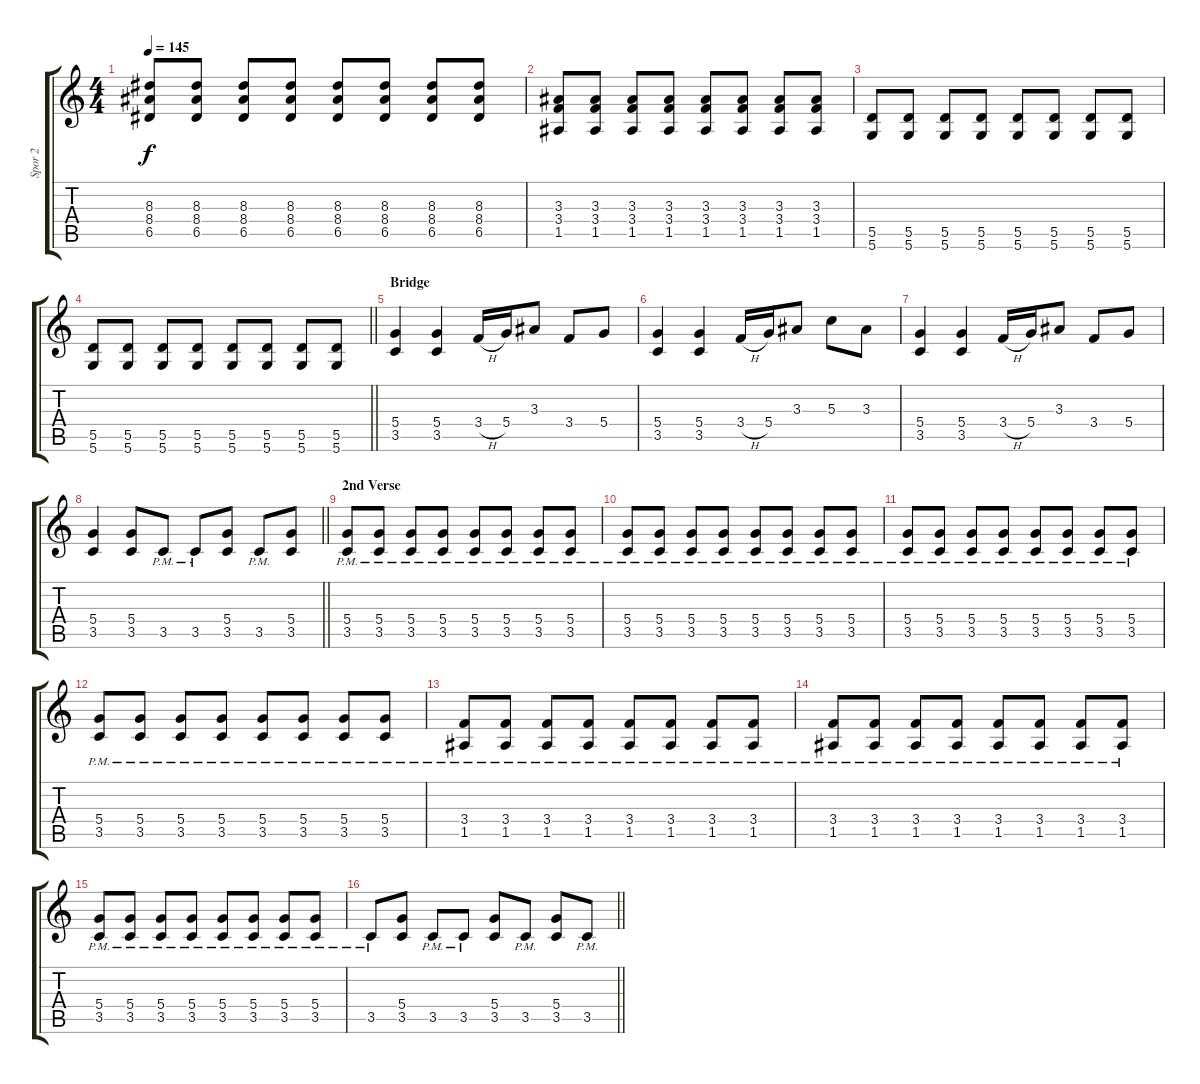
\track ("Spor 2" "Spor 2") {instrument distortionguitar}
\staff {score tabs}
\tuning (E4 B3 G3 D3 A2 D2) {hide}
\ts (4 4)
\tempo 145
\clef g2
\ks c
(8.3 8.4 6.5).8{dy f} (8.3 8.4 6.5).8 (8.3 8.4 6.5).8 (8.3 8.4 6.5).8 (8.3 8.4 6.5).8 (8.3 8.4 6.5).8 (8.3 8.4 6.5).8 (8.3 8.4 6.5).8 |
(3.3 3.4 1.5).8 (3.3 3.4 1.5).8 (3.3 3.4 1.5).8 (3.3 3.4 1.5).8 (3.3 3.4 1.5).8 (3.3 3.4 1.5).8 (3.3 3.4 1.5).8 (3.3 3.4 1.5).8 |
(5.5 5.6).8 (5.5 5.6).8 (5.5 5.6).8 (5.5 5.6).8 (5.5 5.6).8 (5.5 5.6).8 (5.5 5.6).8 (5.5 5.6).8 |
\barLineRight lightlight
(5.5 5.6).8 (5.5 5.6).8 (5.5 5.6).8 (5.5 5.6).8 (5.5 5.6).8 (5.5 5.6).8 (5.5 5.6).8 (5.5 5.6).8 |
\section ("" "Bridge")
(5.4 3.5).4 (5.4 3.5).4 3.4{h}.16 5.4.16 3.3.8 3.4.8 5.4.8 |
(5.4 3.5).4 (5.4 3.5).4 3.4{h}.16 5.4.16 3.3.8 5.3.8 3.3.8 |
(5.4 3.5).4 (5.4 3.5).4 3.4{h}.16 5.4.16 3.3.8 3.4.8 5.4.8 |
\barLineRight lightlight
(5.4 3.5).4 (5.4 3.5).8 3.5{pm}.8 3.5{pm}.8 (5.4 3.5).8 3.5{pm}.8 (5.4 3.5).8 |
\section ("" "2nd Verse")
(5.4{pm} 3.5{pm}).8 (5.4{pm} 3.5{pm}).8 (5.4{pm} 3.5{pm}).8 (5.4{pm} 3.5{pm}).8 (5.4{pm} 3.5{pm}).8 (5.4{pm} 3.5{pm}).8 (5.4{pm} 3.5{pm}).8 (5.4{pm} 3.5{pm}).8 |
(5.4{pm} 3.5{pm}).8 (5.4{pm} 3.5{pm}).8 (5.4{pm} 3.5{pm}).8 (5.4{pm} 3.5{pm}).8 (5.4{pm} 3.5{pm}).8 (5.4{pm} 3.5{pm}).8 (5.4{pm} 3.5{pm}).8 (5.4{pm} 3.5{pm}).8 |
(5.4{pm} 3.5{pm}).8 (5.4{pm} 3.5{pm}).8 (5.4{pm} 3.5{pm}).8 (5.4{pm} 3.5{pm}).8 (5.4{pm} 3.5{pm}).8 (5.4{pm} 3.5{pm}).8 (5.4{pm} 3.5{pm}).8 (5.4{pm} 3.5{pm}).8 |
(5.4{pm} 3.5{pm}).8 (5.4{pm} 3.5{pm}).8 (5.4{pm} 3.5{pm}).8 (5.4{pm} 3.5{pm}).8 (5.4{pm} 3.5{pm}).8 (5.4{pm} 3.5{pm}).8 (5.4{pm} 3.5{pm}).8 (5.4{pm} 3.5{pm}).8 |
(3.4{pm} 1.5{pm}).8 (3.4{pm} 1.5{pm}).8 (3.4{pm} 1.5{pm}).8 (3.4{pm} 1.5{pm}).8 (3.4{pm} 1.5{pm}).8 (3.4{pm} 1.5{pm}).8 (3.4{pm} 1.5{pm}).8 (3.4{pm} 1.5{pm}).8 |
(3.4{pm} 1.5{pm}).8 (3.4{pm} 1.5{pm}).8 (3.4{pm} 1.5{pm}).8 (3.4{pm} 1.5{pm}).8 (3.4{pm} 1.5{pm}).8 (3.4{pm} 1.5{pm}).8 (3.4{pm} 1.5{pm}).8 (3.4{pm} 1.5{pm}).8 |
(5.4{pm} 3.5{pm}).8 (5.4{pm} 3.5{pm}).8 (5.4{pm} 3.5{pm}).8 (5.4{pm} 3.5{pm}).8 (5.4{pm} 3.5{pm}).8 (5.4{pm} 3.5{pm}).8 (5.4{pm} 3.5{pm}).8 (5.4{pm} 3.5{pm}).8 |
\barLineRight lightlight
3.5{pm}.8 (5.4 3.5).8 3.5{pm}.8 3.5{pm}.8 (5.4 3.5).8 3.5{pm}.8 (5.4 3.5).8 3.5{pm}.8
